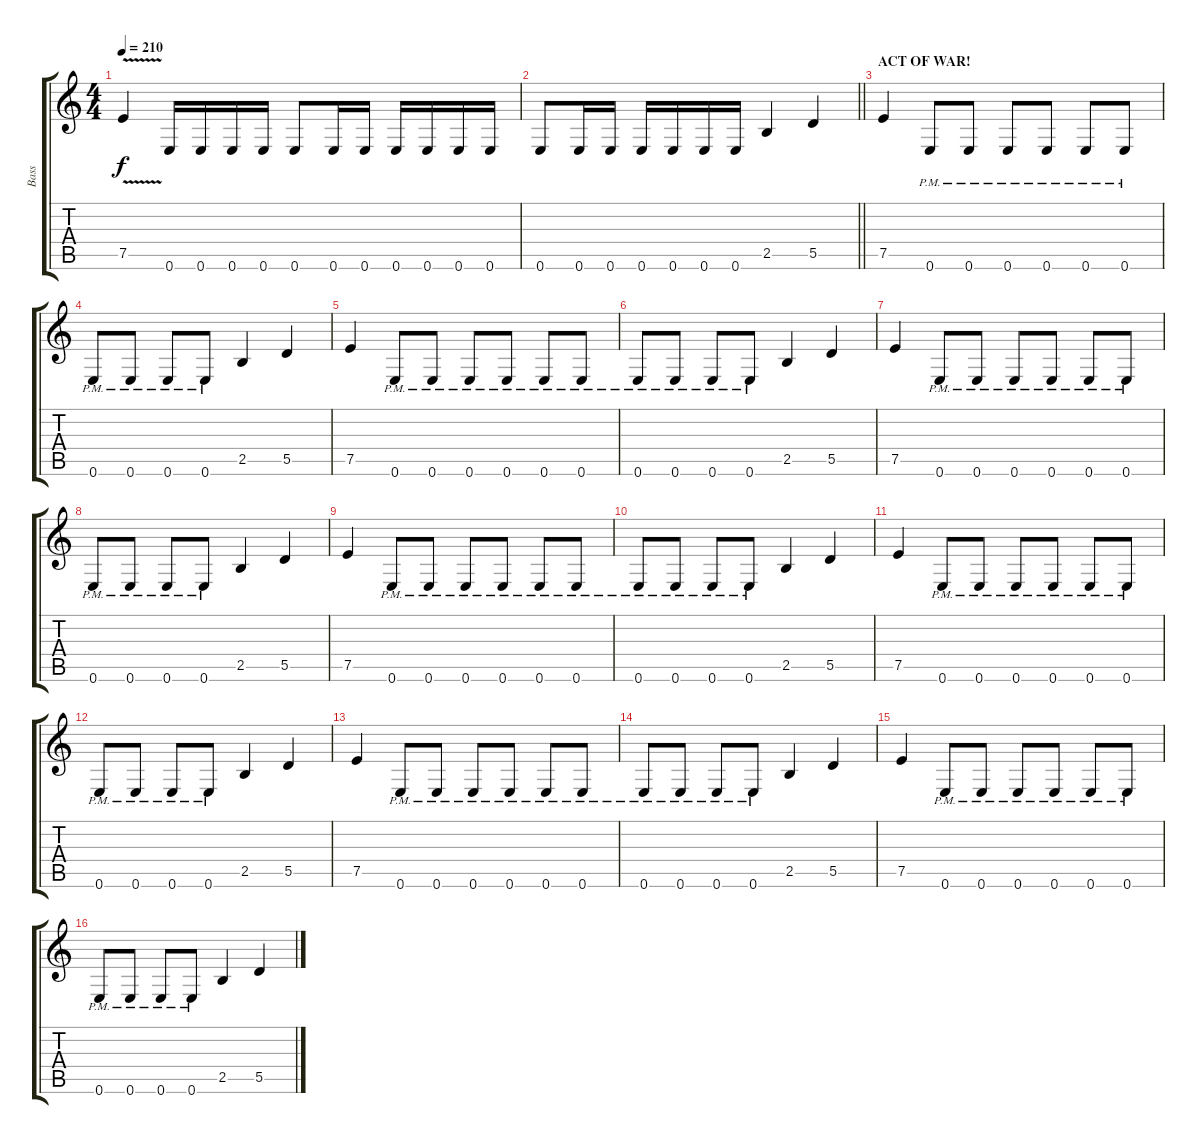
\track ("Bass" "Bass") {instrument electricbasspick}
\staff {score tabs}
\tuning (E4 B3 G3 D3 A2 E2) {hide}
\ts (4 4)
\tempo 210
\clef g2
\ks c
7.5{v}.4{dy f} 0.6.16 0.6.16 0.6.16 0.6.16 0.6.8 0.6.16 0.6.16 0.6.16 0.6.16 0.6.16 0.6.16 |
\barLineRight lightlight
0.6.8 0.6.16 0.6.16 0.6.16 0.6.16 0.6.16 0.6.16 2.5.4 5.5.4 |
\section ("" "ACT OF WAR!")
7.5.4 0.6{pm}.8 0.6{pm}.8 0.6{pm}.8 0.6{pm}.8 0.6{pm}.8 0.6{pm}.8 |
0.6{pm}.8 0.6{pm}.8 0.6{pm}.8 0.6{pm}.8 2.5.4 5.5.4 |
7.5.4 0.6{pm}.8 0.6{pm}.8 0.6{pm}.8 0.6{pm}.8 0.6{pm}.8 0.6{pm}.8 |
0.6{pm}.8 0.6{pm}.8 0.6{pm}.8 0.6{pm}.8 2.5.4 5.5.4 |
7.5.4 0.6{pm}.8 0.6{pm}.8 0.6{pm}.8 0.6{pm}.8 0.6{pm}.8 0.6{pm}.8 |
0.6{pm}.8 0.6{pm}.8 0.6{pm}.8 0.6{pm}.8 2.5.4 5.5.4 |
7.5.4 0.6{pm}.8 0.6{pm}.8 0.6{pm}.8 0.6{pm}.8 0.6{pm}.8 0.6{pm}.8 |
0.6{pm}.8 0.6{pm}.8 0.6{pm}.8 0.6{pm}.8 2.5.4 5.5.4 |
7.5.4 0.6{pm}.8 0.6{pm}.8 0.6{pm}.8 0.6{pm}.8 0.6{pm}.8 0.6{pm}.8 |
0.6{pm}.8 0.6{pm}.8 0.6{pm}.8 0.6{pm}.8 2.5.4 5.5.4 |
7.5.4 0.6{pm}.8 0.6{pm}.8 0.6{pm}.8 0.6{pm}.8 0.6{pm}.8 0.6{pm}.8 |
0.6{pm}.8 0.6{pm}.8 0.6{pm}.8 0.6{pm}.8 2.5.4 5.5.4 |
7.5.4 0.6{pm}.8 0.6{pm}.8 0.6{pm}.8 0.6{pm}.8 0.6{pm}.8 0.6{pm}.8 |
0.6{pm}.8 0.6{pm}.8 0.6{pm}.8 0.6{pm}.8 2.5.4 5.5.4
